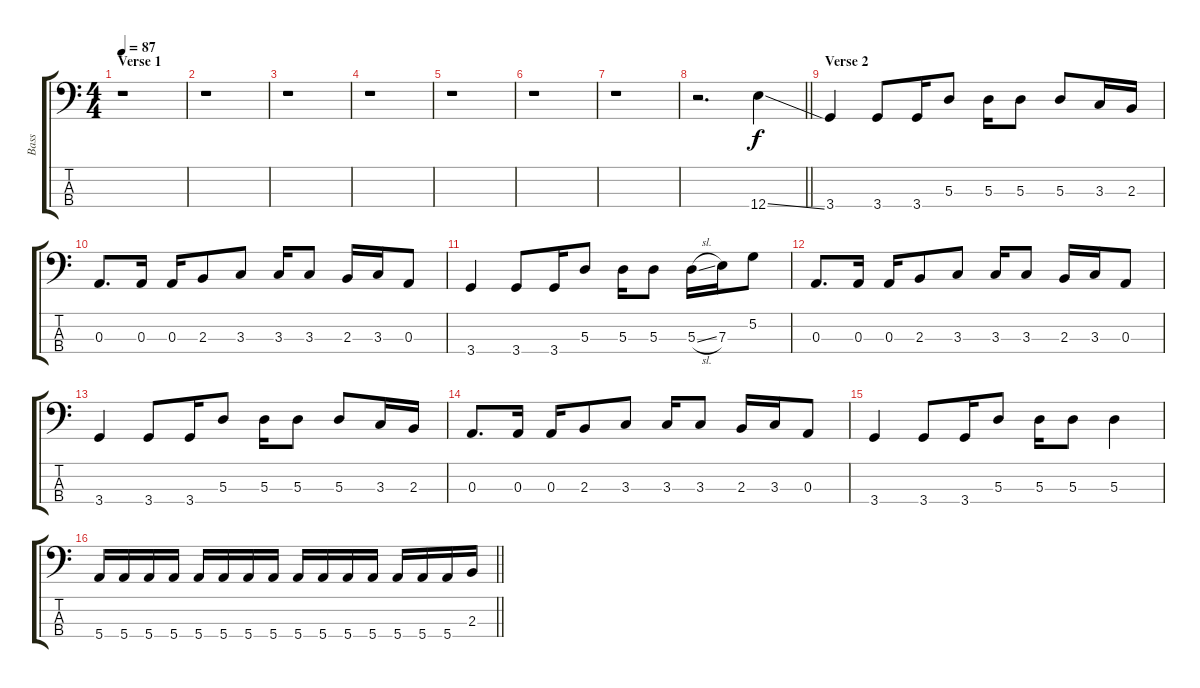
\track ("Bass" "Bass") {instrument electricbassfinger}
\staff {score tabs}
\tuning (G2 D2 A1 E1) {hide}
\ts (4 4)
\section ("" "Verse 1")
\tempo 87
\clef f4
\ks c
r.1{dy f} |
r.1 |
r.1 |
r.1 |
r.1 |
r.1 |
r.1 |
\barLineRight lightlight
r.2{d} 12.4{ss}.4 |
\section ("" "Verse 2")
3.4.4 3.4.8 3.4.16 5.3.8 5.3.16 5.3.8 5.3.8 3.3.16 2.3.16 |
0.3.8{d} 0.3.16 0.3.16 2.3.8 3.3.8 3.3.16 3.3.8 2.3.16 3.3.16 0.3.8 |
3.4.4 3.4.8 3.4.16 5.3.8 5.3.16 5.3.8 5.3{sl}.16 7.3.16 5.2.8 |
0.3.8{d} 0.3.16 0.3.16 2.3.8 3.3.8 3.3.16 3.3.8 2.3.16 3.3.16 0.3.8 |
3.4.4 3.4.8 3.4.16 5.3.8 5.3.16 5.3.8 5.3.8 3.3.16 2.3.16 |
0.3.8{d} 0.3.16 0.3.16 2.3.8 3.3.8 3.3.16 3.3.8 2.3.16 3.3.16 0.3.8 |
3.4.4 3.4.8 3.4.16 5.3.8 5.3.16 5.3.8 5.3.4 |
\barLineRight lightlight
5.4.16 5.4.16 5.4.16 5.4.16 5.4.16 5.4.16 5.4.16 5.4.16 5.4.16 5.4.16 5.4.16 5.4.16 5.4.16 5.4.16 5.4.16 2.3.16
